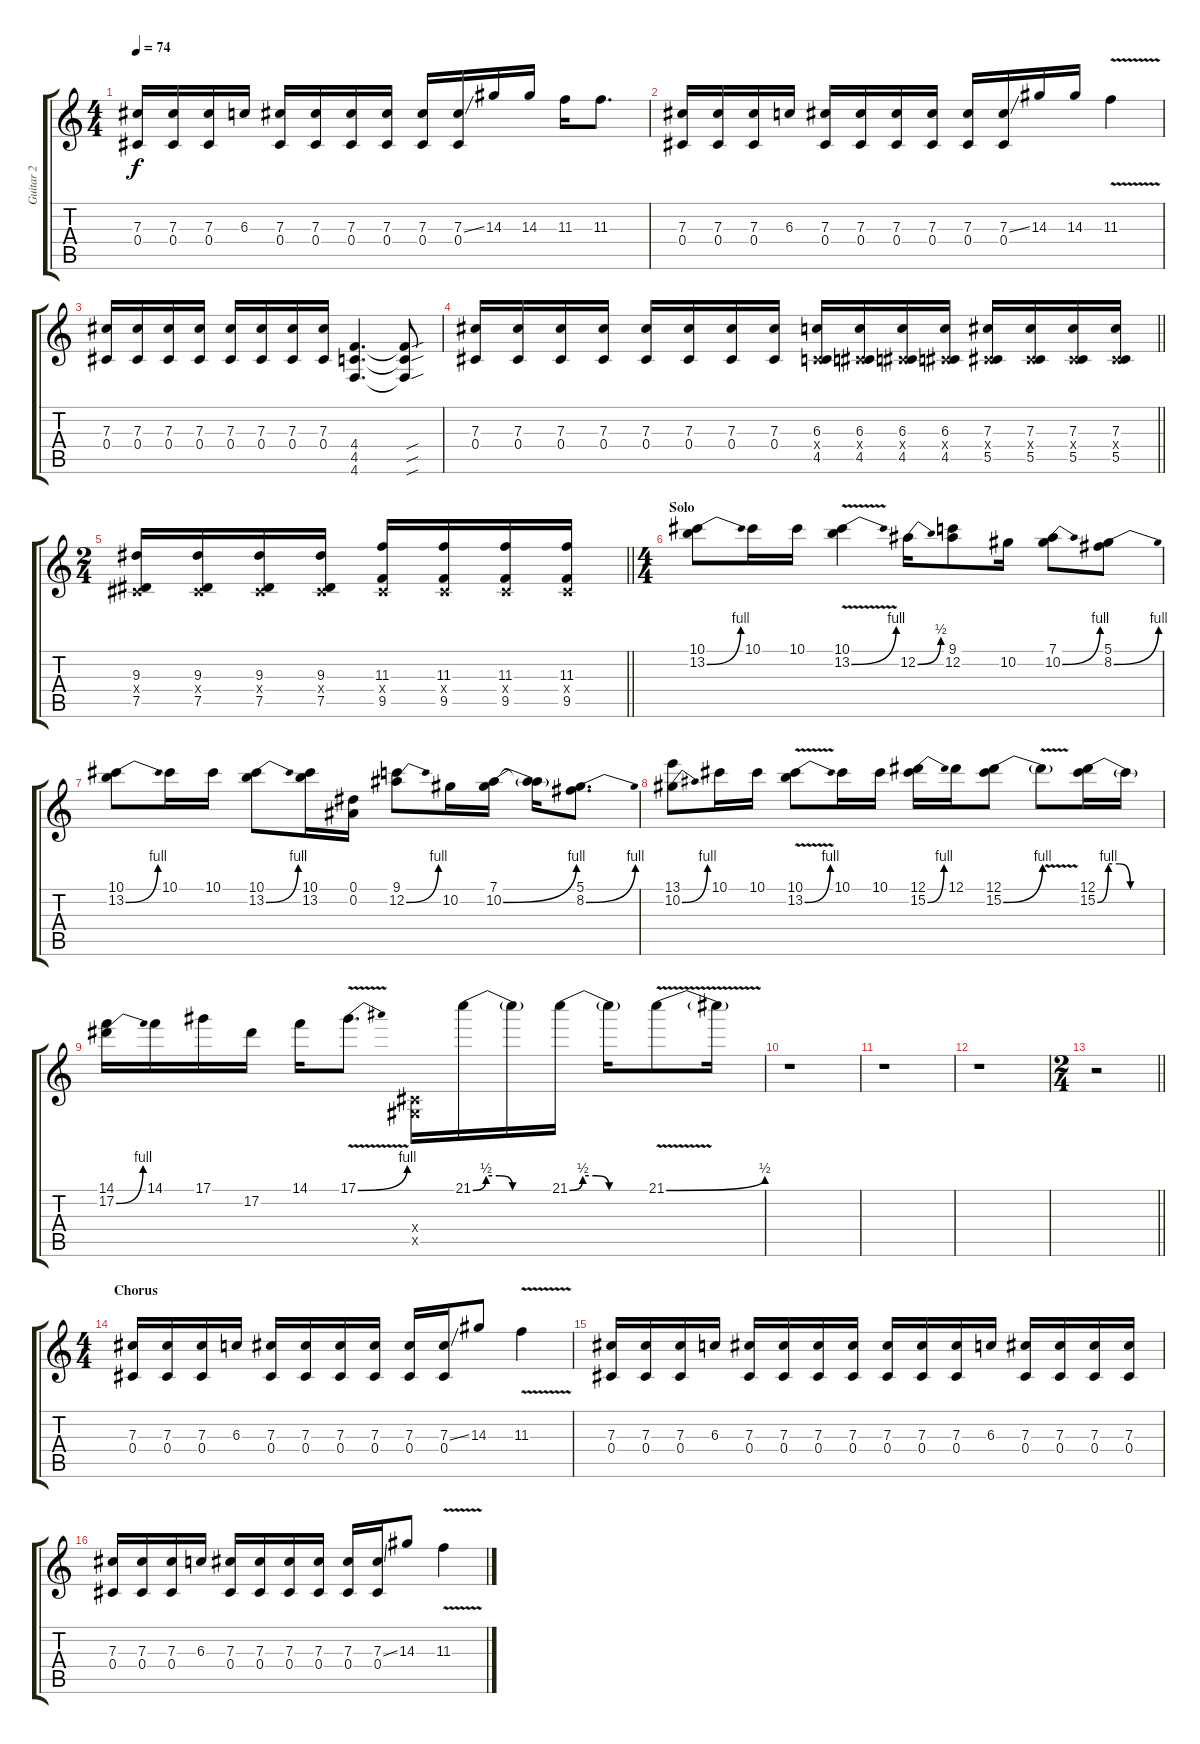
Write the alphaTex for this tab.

\track ("Guitar 2" "Guitar 2") {instrument electricguitarclean}
\staff {score tabs}
\tuning (Eb4 Bb3 Gb3 Db3 Ab2 Db2) {hide}
\ts (4 4)
\tempo 74
\clef g2
\ks c
(7.3 0.4).16{dy f} (7.3 0.4).16 (7.3 0.4).16 6.3.16 (7.3 0.4).16 (7.3 0.4).16 (7.3 0.4).16 (7.3 0.4).16 (7.3 0.4).16 (7.3{ss} 0.4).16 14.3.16 14.3.16 11.3.16 11.3.8{d} |
(7.3 0.4).16 (7.3 0.4).16 (7.3 0.4).16 6.3.16 (7.3 0.4).16 (7.3 0.4).16 (7.3 0.4).16 (7.3 0.4).16 (7.3 0.4).16 (7.3{ss} 0.4).16 14.3.16 14.3.16 11.3{v}.4 |
(7.3 0.4).16 (7.3 0.4).16 (7.3 0.4).16 (7.3 0.4).16 (7.3 0.4).16 (7.3 0.4).16 (7.3 0.4).16 (7.3 0.4).16 (4.4 4.5 4.6).4{d} (4.4{sou t} 4.5{sou t} 4.6{sou t}).8 |
\barLineRight lightlight
(7.3 0.4).16 (7.3 0.4).16 (7.3 0.4).16 (7.3 0.4).16 (7.3 0.4).16 (7.3 0.4).16 (7.3 0.4).16 (7.3 0.4).16 (6.3 0.4{x} 4.5).16 (6.3 0.4{x} 4.5).16 (6.3 0.4{x} 4.5).16 (6.3 0.4{x} 4.5).16 (7.3 0.4{x} 5.5).16 (7.3 0.4{x} 5.5).16 (7.3 0.4{x} 5.5).16 (7.3 0.4{x} 5.5).16 |
\ts (2 4)
\barLineRight lightlight
(9.3 0.4{x} 7.5).16 (9.3 0.4{x} 7.5).16 (9.3 0.4{x} 7.5).16 (9.3 0.4{x} 7.5).16 (11.3 0.4{x} 9.5).16 (11.3 0.4{x} 9.5).16 (11.3 0.4{x} 9.5).16 (11.3 0.4{x} 9.5).16 |
\ts (4 4)
\section ("" "Solo")
(10.1 13.2{be (bend 0 0 60 4)}).8 10.1.16 10.1.16 (10.1 13.2{be (bend 0 0 60 4) v}).4 12.2{be (bend 0 0 60 2)}.16 (9.1 12.2).8 10.2.16 (7.1 10.2{be (bend 0 0 60 4)}).8 (5.1 8.2{be (bend 0 0 60 4)}).8 |
(10.1 13.2{be (bend 0 0 60 4)}).8 10.1.16 10.1.16 (10.1 13.2{be (bend 0 0 60 4)}).8 (10.1 13.2).16 (0.1 0.2).16 (9.1 12.2{be (bend 0 0 60 4)}).8 10.2.16 (7.1 10.2{be (bend 0 0 60 4)}).16 (7.1{t} 10.2{t}).16 (5.1 8.2{be (bend 0 0 60 4)}).8{d} |
(13.1 10.2{be (bend 0 0 60 4)}).8 10.1.16 10.1.16 (10.1 13.2{be (bend 0 0 60 4) v}).8 10.1.16 10.1.16 (12.1 15.2{be (bend 0 0 60 4)}).16 12.1.16 (12.1 15.2{be (bend 0 0 60 4)}).8 15.2{v t}.8 (12.1 15.2{be (custom 0 0 10 4 20 4 30 0 60 0)}).16 15.2{t}.16 |
(14.1 17.2{be (bend 0 0 60 4)}).16 14.1.16 17.1.16 17.2.16 14.1.16 17.1{be (bend 0 0 60 4) v}.8{d} (0.4{x} 0.5{x}).16 21.1{be (custom 0 0 10 2 20 2 30 0 60 0)}.16 21.1{t}.16 21.1{be (custom 0 0 10 2 20 2 30 0 60 0)}.16 21.1{t}.16 21.1{be (bend 0 0 60 2) v}.8 21.1{t}.16 |
r.1 |
r.1 |
r.1 |
\ts (2 4)
\barLineRight lightlight
r.2 |
\ts (4 4)
\section ("" "Chorus")
(7.3 0.4).16 (7.3 0.4).16 (7.3 0.4).16 6.3.16 (7.3 0.4).16 (7.3 0.4).16 (7.3 0.4).16 (7.3 0.4).16 (7.3 0.4).16 (7.3{ss} 0.4).16 14.3.8 11.3{v}.4 |
(7.3 0.4).16 (7.3 0.4).16 (7.3 0.4).16 6.3.16 (7.3 0.4).16 (7.3 0.4).16 (7.3 0.4).16 (7.3 0.4).16 (7.3 0.4).16 (7.3 0.4).16 (7.3 0.4).16 6.3.16 (7.3 0.4).16 (7.3 0.4).16 (7.3 0.4).16 (7.3 0.4).16 |
(7.3 0.4).16 (7.3 0.4).16 (7.3 0.4).16 6.3.16 (7.3 0.4).16 (7.3 0.4).16 (7.3 0.4).16 (7.3 0.4).16 (7.3 0.4).16 (7.3{ss} 0.4).16 14.3.8 11.3{v}.4
